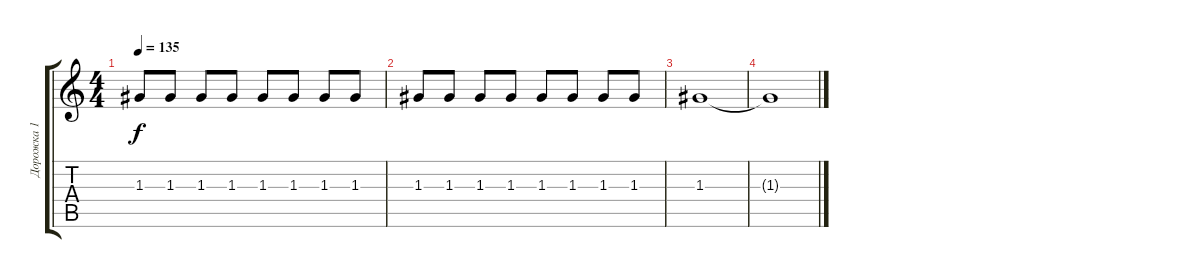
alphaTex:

\track ("Дорожка 1" "Дорожка 1") {instrument overdrivenguitar}
\staff {score tabs}
\tuning (E4 B3 G3 D3 A2 E2) {hide}
\ts (4 4)
\tempo 135
\clef g2
\ks c
1.3.8{dy f} 1.3.8 1.3.8 1.3.8 1.3.8 1.3.8 1.3.8 1.3.8 |
1.3.8 1.3.8 1.3.8 1.3.8 1.3.8 1.3.8 1.3.8 1.3.8 |
1.3.1 |
1.3{t}.1
